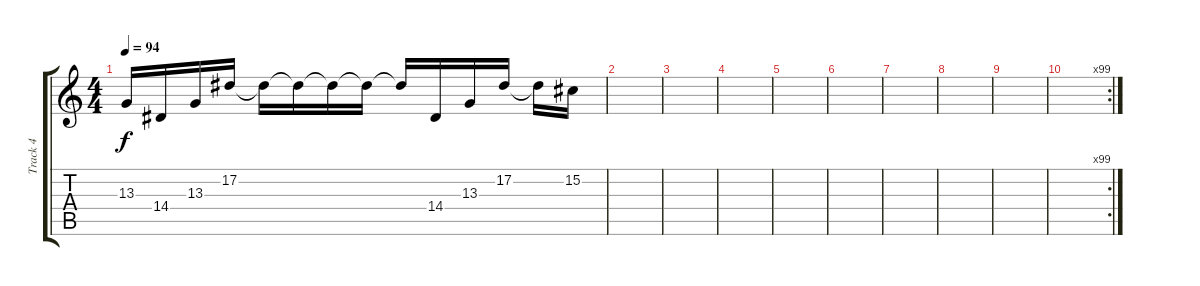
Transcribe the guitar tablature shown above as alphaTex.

\track ("Track 4" "Track 4") {instrument electricpiano1}
\staff {score tabs}
\tuning (Eb4 Bb3 Gb3 Db3 Ab2 Db2) {hide}
\ts (4 4)
\tempo 94
\clef g2
\ks c
13.3{t}.16{dy f} 14.4.16 13.3.16 17.2.16 17.2{t}.16 17.2{t}.16 17.2{t}.16 17.2{t}.16 17.2{t}.16 14.4.16 13.3.16 17.2.16 17.2{t}.16 15.2.16 |
|
|
|
|
|
|
|
|
\rc 99
